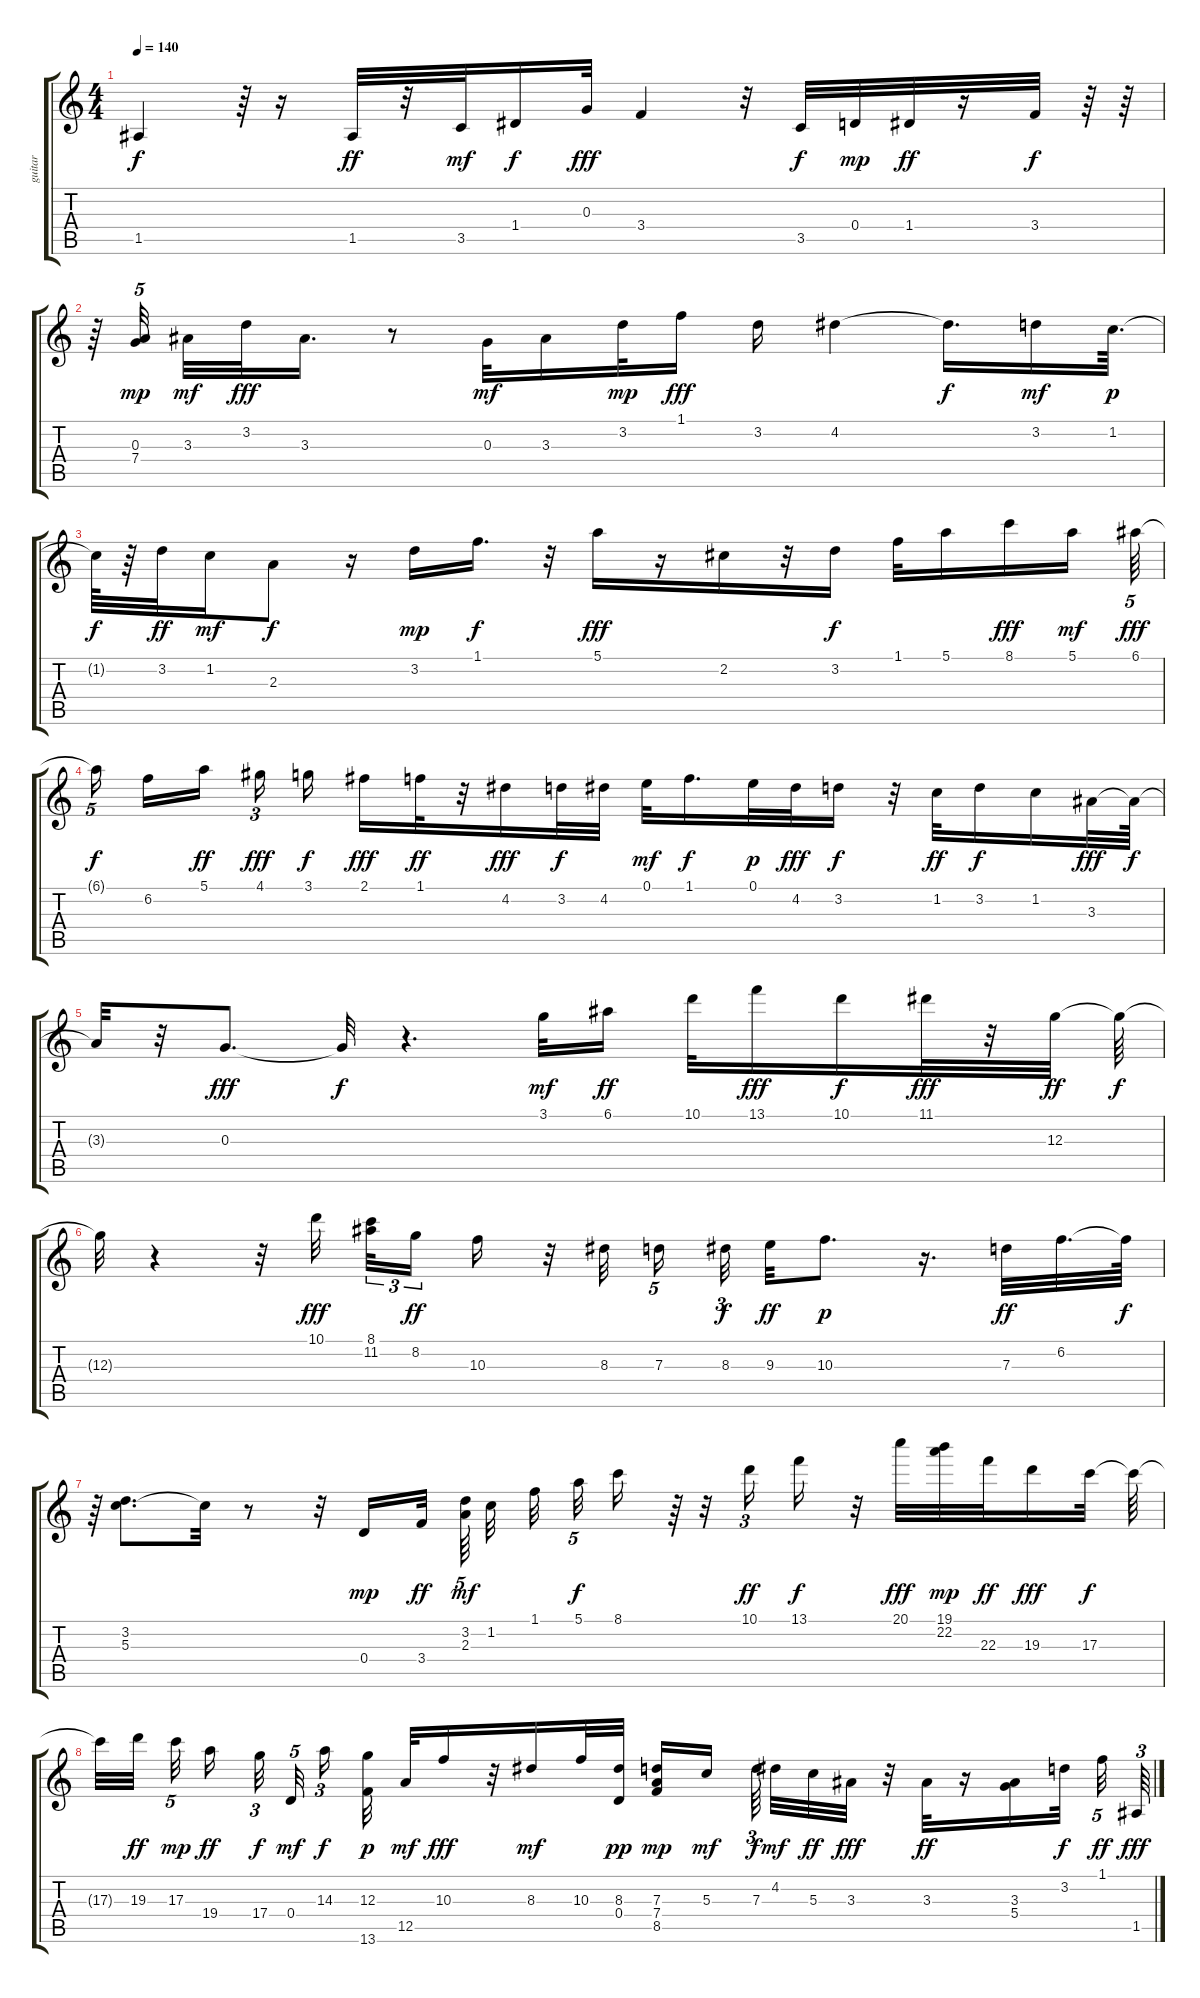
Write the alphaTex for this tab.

\track ("guitar" "guitar") {instrument acousticguitarnylon}
\staff {score tabs}
\tuning (E4 B3 G3 D3 A2 E2) {hide}
\ts (4 4)
\tempo 140
\clef g2
\ks c
1.5{t}.4{dy f} r.64 r.16 1.5.32{dy ff} r.32 3.5.32{dy mf} 1.4.16{dy f} 0.3.32{dy fff} 3.4.4 r.32 3.5.32{dy f} 0.4.32{dy mp} 1.4.32{dy ff} r.16 3.4.32{dy f} r.64 r.64 |
r.64 (0.3 7.4).32{tu (5 4) dy mp} 3.3.32{dy mf} 3.2.32{dy fff} 3.3.16{d} r.8 0.3.32{dy mf} 3.3.16 3.2.32{dy mp} 1.1.16{dy fff} 3.2.16 4.2.4 4.2{t}.16{d dy f} 3.2.16{dy mf} 1.2.64{d dy p} |
1.2{t}.64{dy f} r.64 3.2.32{dy ff} 1.2.16{dy mf} 2.3.8{dy f} r.16 3.2.16{dy mp} 1.1.16{d dy f} r.32 5.1.16{dy fff} r.16 2.2.16 r.32 3.2.16{dy f} 1.1.32 5.1.16 8.1.16{dy fff} 5.1.16{dy mf} 6.1.64{tu (5 4) dy fff} |
6.1{t}.16{tu (5 4) dy f} 6.2.16 5.1.16{dy ff} 4.1.16{tu (3 2) dy fff} 3.1.16{dy f} 2.1.16{dy fff} 1.1.32{dy ff} r.32 4.2.16{dy fff} 3.2.32{dy f} 4.2.32 0.1.32{dy mf} 1.1.16{d dy f} 0.1.32{dy p} 4.2.32{dy fff} 3.2.16{dy f} r.32 1.2.32{dy ff} 3.2.16{dy f} 1.2.16 3.3.32{dy fff} 3.3{t}.64{dy f} |
3.3{t}.32 r.32 0.3.8{d dy fff} 0.3{t}.32{dy f} r.4{d} 3.1.32{dy mf} 6.1.16{dy ff} 10.1.32 13.1.16{dy fff} 10.1.16{dy f} 11.1.32{dy fff} r.32 12.3.32{dy ff} 12.3{t}.64{dy f} |
12.3{t}.32 r.4 r.32 10.1.32{dy fff} (8.1 11.2).32{tu (3 2)} 8.2.16{tu (3 2) dy ff} 10.3.16 r.32 8.3.32 7.3.16{tu (5 4)} 8.3.32{tu (3 2) dy f} 9.3.32{dy ff} 10.3.8{d dy p} r.16{d} 7.3.32{dy ff} 6.2.32{d} 6.2{t}.64{dy f} |
r.64 (3.2 5.3).8{d} 5.3{t}.32 r.8 r.32 0.4.16{dy mp} 3.4.32{dy ff} (3.2 2.3).64{tu (5 4) dy mf} 1.2.32 1.1.32 5.1.32{tu (5 4) dy f} 8.1.16 r.64 r.32 10.1.16{tu (3 2) dy ff} 13.1.16{dy f} r.32 20.1.32{dy fff} (19.1 22.2).32{dy mp} 22.3.32{dy ff} 19.3.16{dy fff} 17.3.32{dy f} 17.3{t}.64 |
17.3{t}.32 19.3.32{dy ff} 17.3.32{tu (5 4) dy mp} 19.4.16{dy ff} 17.4.32{tu (3 2) dy f} 0.4.32{tu (5 4) dy mf} 14.3.16{tu (3 2) dy f} (12.3 13.6).32{dy p} 12.5.32{dy mf} 10.3.16{dy fff} r.32 8.3.16{dy mf} 10.3.32 (8.3 0.4).32{dy pp} (7.3 7.4 8.5).16{dy mp} 5.3.16{dy mf} 7.3.64{tu (3 2) dy f} 4.2.32{dy mf} 5.3.32{dy ff} 3.3.32{dy fff} r.32 3.3.32{dy ff} r.16 (3.3 5.4).16 3.2.32{dy f} 1.1.32{tu (5 4) dy ff} 1.5.64{tu (3 2) dy fff}
